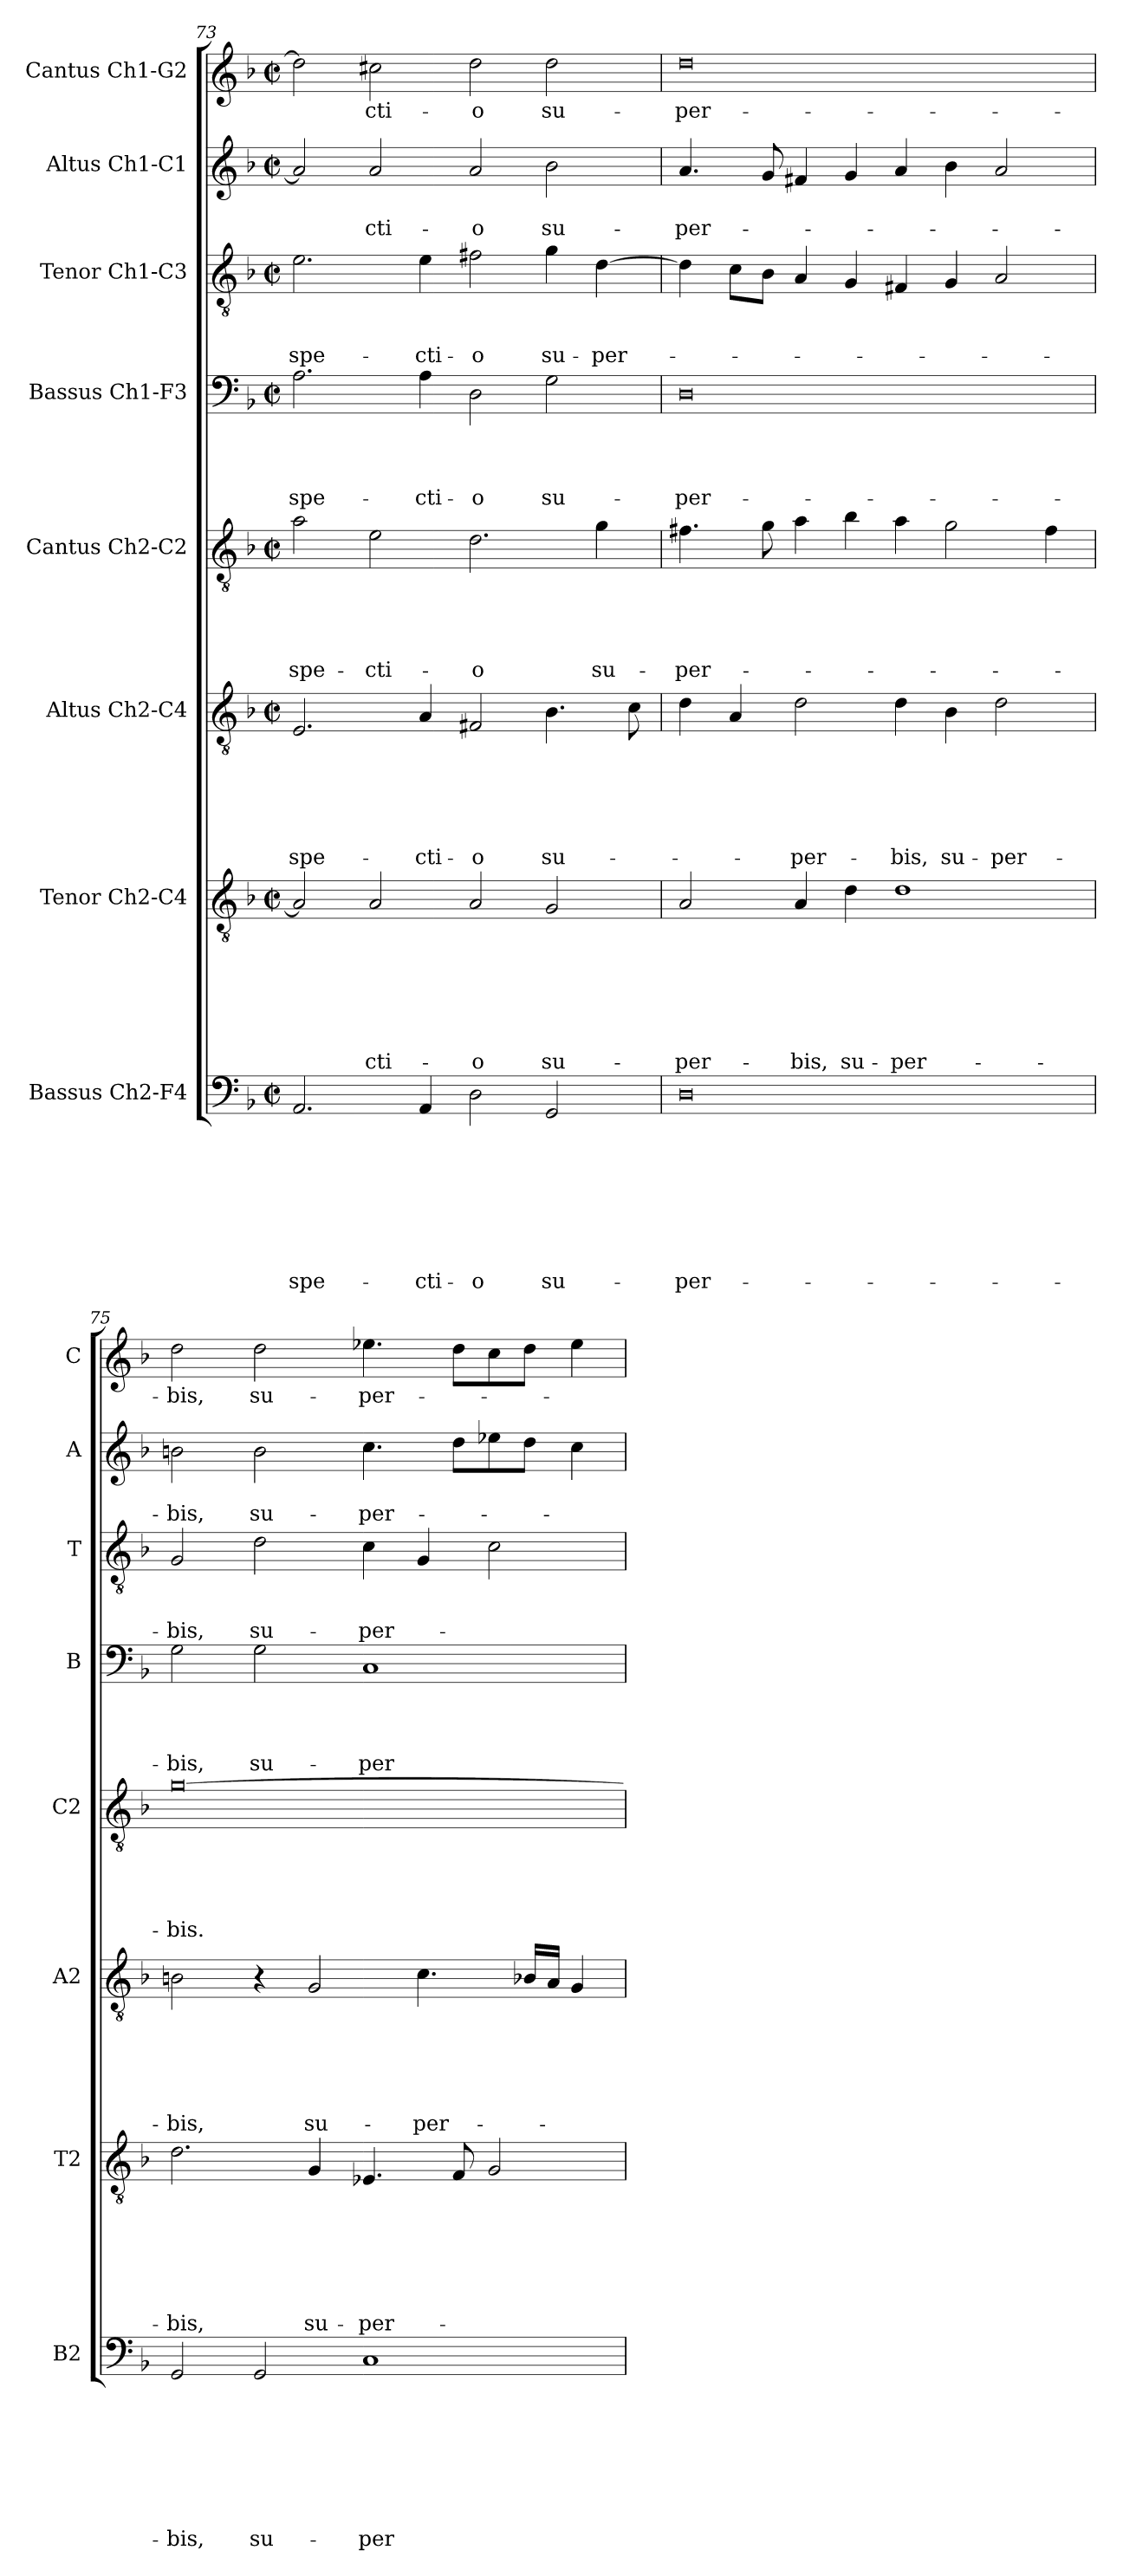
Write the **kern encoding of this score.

**kern	**text	**text	**text	**text	**text	**text	**text	**text	**kern	**text	**text	**text	**text	**text	**text	**text	**kern	**text	**text	**text	**text	**text	**text	**kern	**text	**text	**text	**text	**text	**kern	**text	**text	**text	**text	**kern	**text	**text	**text	**kern	**text	**text	**kern	**text
*part8	*part8	*part8	*part8	*part8	*part8	*part8	*part8	*part8	*part7	*part7	*part7	*part7	*part7	*part7	*part7	*part7	*part6	*part6	*part6	*part6	*part6	*part6	*part6	*part5	*part5	*part5	*part5	*part5	*part5	*part4	*part4	*part4	*part4	*part4	*part3	*part3	*part3	*part3	*part2	*part2	*part2	*part1	*part1
*staff8	*staff8	*staff8	*staff8	*staff8	*staff8	*staff8	*staff8	*staff8	*staff7	*staff7	*staff7	*staff7	*staff7	*staff7	*staff7	*staff7	*staff6	*staff6	*staff6	*staff6	*staff6	*staff6	*staff6	*staff5	*staff5	*staff5	*staff5	*staff5	*staff5	*staff4	*staff4	*staff4	*staff4	*staff4	*staff3	*staff3	*staff3	*staff3	*staff2	*staff2	*staff2	*staff1	*staff1
*I"Bassus Ch2-F4	*	*	*	*	*	*	*	*	*I"Tenor Ch2-C4	*	*	*	*	*	*	*	*I"Altus Ch2-C4	*	*	*	*	*	*	*I"Cantus Ch2-C2	*	*	*	*	*	*I"Bassus Ch1-F3	*	*	*	*	*I"Tenor Ch1-C3	*	*	*	*I"Altus Ch1-C1	*	*	*I"Cantus Ch1-G2	*
*I'B2	*	*	*	*	*	*	*	*	*I'T2	*	*	*	*	*	*	*	*I'A2	*	*	*	*	*	*	*I'C2	*	*	*	*	*	*I'B	*	*	*	*	*I'T	*	*	*	*I'A	*	*	*I'C	*
!!LO:PB:g=z
*clefF4	*	*	*	*	*	*	*	*	*clefGv2	*	*	*	*	*	*	*	*clefGv2	*	*	*	*	*	*	*clefGv2	*	*	*	*	*	*clefF4	*	*	*	*	*clefGv2	*	*	*	*clefG2	*	*	*clefG2	*
*k[b-]	*	*	*	*	*	*	*	*	*k[b-]	*	*	*	*	*	*	*	*k[b-]	*	*	*	*	*	*	*k[b-]	*	*	*	*	*	*k[b-]	*	*	*	*	*k[b-]	*	*	*	*k[b-]	*	*	*k[b-]	*
*F:	*	*	*	*	*	*	*	*	*F:	*	*	*	*	*	*	*	*F:	*	*	*	*	*	*	*F:	*	*	*	*	*	*F:	*	*	*	*	*F:	*	*	*	*F:	*	*	*F:	*
*M2/2	*	*	*	*	*	*	*	*	*M2/2	*	*	*	*	*	*	*	*M2/2	*	*	*	*	*	*	*M2/2	*	*	*	*	*	*M2/2	*	*	*	*	*M2/2	*	*	*	*M2/2	*	*	*M2/2	*
*met(c|)	*	*	*	*	*	*	*	*	*met(c|)	*	*	*	*	*	*	*	*met(c|)	*	*	*	*	*	*	*met(c|)	*	*	*	*	*	*met(c|)	*	*	*	*	*met(c|)	*	*	*	*met(c|)	*	*	*met(c|)	*
=73	=73	=73	=73	=73	=73	=73	=73	=73	=73	=73	=73	=73	=73	=73	=73	=73	=73	=73	=73	=73	=73	=73	=73	=73	=73	=73	=73	=73	=73	=73	=73	=73	=73	=73	=73	=73	=73	=73	=73	=73	=73	=73	=73
!	!	!	!	!	!	!	!	!LO:LY:b	!	!	!	!	!	!	!	!	!	!	!	!	!	!	!LO:LY:b	!	!	!	!	!	!LO:LY:b	!	!	!	!	!LO:LY:b	!	!	!	!LO:LY:b	!	!	!	!	!
2.AA/	.	.	.	.	.	.	.	-spe-	2A/]	.	.	.	.	.	.	.	2.E/	.	.	.	.	.	-spe-	2a\	.	.	.	.	-spe-	2.A\	.	.	.	-spe-	2.e\	.	.	-spe-	2a/]	.	.	2dd\]	.
!	!	!	!	!	!	!	!	!	!	!	!	!	!	!	!	!LO:LY:b	!	!	!	!	!	!	!	!	!	!	!	!	!LO:LY:b	!	!	!	!	!	!	!	!	!	!	!	!LO:LY:b	!	!LO:LY:b
.	.	.	.	.	.	.	.	.	2A/	.	.	.	.	.	.	-cti-	.	.	.	.	.	.	.	2e\	.	.	.	.	-cti-	.	.	.	.	.	.	.	.	.	2a/	.	-cti-	2cc#X\	-cti-
!	!	!	!	!	!	!	!	!LO:LY:b	!	!	!	!	!	!	!	!	!	!	!	!	!	!	!LO:LY:b	!	!	!	!	!	!	!	!	!	!	!LO:LY:b	!	!	!	!LO:LY:b	!	!	!	!	!
4AA/	.	.	.	.	.	.	.	-cti-	.	.	.	.	.	.	.	.	4A/	.	.	.	.	.	-cti-	.	.	.	.	.	.	4A\	.	.	.	-cti-	4e\	.	.	-cti-	.	.	.	.	.
!	!	!	!	!	!	!	!	!LO:LY:b	!	!	!	!	!	!	!	!LO:LY:b	!	!	!	!	!	!	!LO:LY:b	!	!	!	!	!	!LO:LY:b	!	!	!	!	!LO:LY:b	!	!	!	!LO:LY:b	!	!	!LO:LY:b	!	!LO:LY:b
2D\	.	.	.	.	.	.	.	-o	2A/	.	.	.	.	.	.	-o	2F#X/	.	.	.	.	.	-o	2.d\	.	.	.	.	-o	2D\	.	.	.	-o	2f#X\	.	.	-o	2a/	.	-o	2dd\	-o
!	!	!	!	!	!	!	!	!LO:LY:b	!	!	!	!	!	!	!	!LO:LY:b	!	!	!	!	!	!	!LO:LY:b	!	!	!	!	!	!	!	!	!	!	!LO:LY:b	!	!	!	!LO:LY:b	!	!	!LO:LY:b	!	!LO:LY:b
2GG/	.	.	.	.	.	.	.	su-	2G/	.	.	.	.	.	.	su-	4.B-\	.	.	.	.	.	su-	.	.	.	.	.	.	2G\	.	.	.	su-	4g\	.	.	su-	2b-\	.	su-	2dd\	su-
!	!	!	!	!	!	!	!	!	!	!	!	!	!	!	!	!	!	!	!	!	!	!	!	!	!	!	!	!	!LO:LY:b	!	!	!	!	!	!	!	!	!LO:LY:b	!	!	!	!	!
.	.	.	.	.	.	.	.	.	.	.	.	.	.	.	.	.	.	.	.	.	.	.	.	4g\	.	.	.	.	su-	.	.	.	.	.	[4d\	.	.	-per-	.	.	.	.	.
.	.	.	.	.	.	.	.	.	.	.	.	.	.	.	.	.	8c\	.	.	.	.	.	.	.	.	.	.	.	.	.	.	.	.	.	.	.	.	.	.	.	.	.	.
=74	=74	=74	=74	=74	=74	=74	=74	=74	=74	=74	=74	=74	=74	=74	=74	=74	=74	=74	=74	=74	=74	=74	=74	=74	=74	=74	=74	=74	=74	=74	=74	=74	=74	=74	=74	=74	=74	=74	=74	=74	=74	=74	=74
!	!	!	!	!	!	!	!	!LO:LY:b	!	!	!	!	!	!	!	!LO:LY:b	!	!	!	!	!	!	!	!	!	!	!	!	!LO:LY:b	!	!	!	!	!LO:LY:b	!	!	!	!	!	!	!LO:LY:b	!	!LO:LY:b
0D	.	.	.	.	.	.	.	-per-	2A/	.	.	.	.	.	.	-per-	4d\	.	.	.	.	.	.	4.f#X\	.	.	.	.	-per-	0D	.	.	.	-per-	4d\]	.	.	.	4.a/	.	-per-	0dd	-per-
.	.	.	.	.	.	.	.	.	.	.	.	.	.	.	.	.	4A/	.	.	.	.	.	.	.	.	.	.	.	.	.	.	.	.	.	8c\L	.	.	.	.	.	.	.	.
.	.	.	.	.	.	.	.	.	.	.	.	.	.	.	.	.	.	.	.	.	.	.	.	8g\	.	.	.	.	.	.	.	.	.	.	8B-\J	.	.	.	8g/	.	.	.	.
!	!	!	!	!	!	!	!	!	!	!	!	!	!	!	!	!LO:LY:b	!	!	!	!	!	!	!LO:LY:b	!	!	!	!	!	!	!	!	!	!	!	!	!	!	!	!	!	!	!	!
.	.	.	.	.	.	.	.	.	4A/	.	.	.	.	.	.	-bis,	2d\	.	.	.	.	.	-per-	4a\	.	.	.	.	.	.	.	.	.	.	4A/	.	.	.	4f#X/	.	.	.	.
!	!	!	!	!	!	!	!	!	!	!	!	!	!	!	!	!LO:LY:b	!	!	!	!	!	!	!	!	!	!	!	!	!	!	!	!	!	!	!	!	!	!	!	!	!	!	!
.	.	.	.	.	.	.	.	.	4d\	.	.	.	.	.	.	su-	.	.	.	.	.	.	.	4b-\	.	.	.	.	.	.	.	.	.	.	4G/	.	.	.	4g/	.	.	.	.
!	!	!	!	!	!	!	!	!	!	!	!	!	!	!	!	!LO:LY:b	!	!	!	!	!	!	!LO:LY:b	!	!	!	!	!	!	!	!	!	!	!	!	!	!	!	!	!	!	!	!
.	.	.	.	.	.	.	.	.	1d	.	.	.	.	.	.	-per-	4d\	.	.	.	.	.	-bis,	4a\	.	.	.	.	.	.	.	.	.	.	4F#X/	.	.	.	4a/	.	.	.	.
!	!	!	!	!	!	!	!	!	!	!	!	!	!	!	!	!	!	!	!	!	!	!	!LO:LY:b	!	!	!	!	!	!	!	!	!	!	!	!	!	!	!	!	!	!	!	!
.	.	.	.	.	.	.	.	.	.	.	.	.	.	.	.	.	4B-\	.	.	.	.	.	su-	2g\	.	.	.	.	.	.	.	.	.	.	4G/	.	.	.	4b-\	.	.	.	.
!	!	!	!	!	!	!	!	!	!	!	!	!	!	!	!	!	!	!	!	!	!	!	!LO:LY:b	!	!	!	!	!	!	!	!	!	!	!	!	!	!	!	!	!	!	!	!
.	.	.	.	.	.	.	.	.	.	.	.	.	.	.	.	.	2d\	.	.	.	.	.	-per-	.	.	.	.	.	.	.	.	.	.	.	2A/	.	.	.	2a/	.	.	.	.
.	.	.	.	.	.	.	.	.	.	.	.	.	.	.	.	.	.	.	.	.	.	.	.	4f#\	.	.	.	.	.	.	.	.	.	.	.	.	.	.	.	.	.	.	.
=75	=75	=75	=75	=75	=75	=75	=75	=75	=75	=75	=75	=75	=75	=75	=75	=75	=75	=75	=75	=75	=75	=75	=75	=75	=75	=75	=75	=75	=75	=75	=75	=75	=75	=75	=75	=75	=75	=75	=75	=75	=75	=75	=75
!	!	!	!	!	!	!	!	!LO:LY:b	!	!	!	!	!	!	!	!LO:LY:b	!	!	!	!	!	!	!LO:LY:b	!	!	!	!	!	!LO:LY:b	!	!	!	!	!LO:LY:b	!	!	!	!LO:LY:b	!	!	!LO:LY:b	!	!LO:LY:b
2GG/	.	.	.	.	.	.	.	-bis,	2.d\	.	.	.	.	.	.	-bis,	2Bn\	.	.	.	.	.	-bis,	[0g	.	.	.	.	-bis.	2G\	.	.	.	-bis,	2G/	.	.	-bis,	2bn\	.	-bis,	2dd\	-bis,
!	!	!	!	!	!	!	!	!LO:LY:b	!	!	!	!	!	!	!	!	!	!	!	!	!	!	!	!	!	!	!	!	!	!	!	!	!	!LO:LY:b	!	!	!	!LO:LY:b	!	!	!LO:LY:b	!	!LO:LY:b
2GG/	.	.	.	.	.	.	.	su-	.	.	.	.	.	.	.	.	4r	.	.	.	.	.	.	.	.	.	.	.	.	2G\	.	.	.	su-	2d\	.	.	su-	2b\	.	su-	2dd\	su-
!	!	!	!	!	!	!	!	!	!	!	!	!	!	!	!	!LO:LY:b	!	!	!	!	!	!	!LO:LY:b	!	!	!	!	!	!	!	!	!	!	!	!	!	!	!	!	!	!	!	!
.	.	.	.	.	.	.	.	.	4G/	.	.	.	.	.	.	su-	2G/	.	.	.	.	.	su-	.	.	.	.	.	.	.	.	.	.	.	.	.	.	.	.	.	.	.	.
!	!	!	!	!	!	!	!	!LO:LY:b	!	!	!	!	!	!	!	!LO:LY:b	!	!	!	!	!	!	!	!	!	!	!	!	!	!	!	!	!	!LO:LY:b	!	!	!	!LO:LY:b	!	!	!LO:LY:b	!	!LO:LY:b
1C	.	.	.	.	.	.	.	-per-	4.E-X/	.	.	.	.	.	.	-per-	.	.	.	.	.	.	.	.	.	.	.	.	.	1C	.	.	.	-per-	4c\	.	.	-per-	4.cc\	.	-per-	4.ee-X\	-per-
!	!	!	!	!	!	!	!	!	!	!	!	!	!	!	!	!	!	!	!	!	!	!	!LO:LY:b	!	!	!	!	!	!	!	!	!	!	!	!	!	!	!	!	!	!	!	!
.	.	.	.	.	.	.	.	.	.	.	.	.	.	.	.	.	4.c\	.	.	.	.	.	-per-	.	.	.	.	.	.	.	.	.	.	.	4G/	.	.	.	.	.	.	.	.
.	.	.	.	.	.	.	.	.	8F/	.	.	.	.	.	.	.	.	.	.	.	.	.	.	.	.	.	.	.	.	.	.	.	.	.	.	.	.	.	8dd\L	.	.	8dd\L	.
.	.	.	.	.	.	.	.	.	2G/	.	.	.	.	.	.	.	.	.	.	.	.	.	.	.	.	.	.	.	.	.	.	.	.	.	2c\	.	.	.	8ee-X\	.	.	8cc\	.
.	.	.	.	.	.	.	.	.	.	.	.	.	.	.	.	.	16B-X/LL	.	.	.	.	.	.	.	.	.	.	.	.	.	.	.	.	.	.	.	.	.	8dd\J	.	.	8dd\J	.
.	.	.	.	.	.	.	.	.	.	.	.	.	.	.	.	.	16A/JJ	.	.	.	.	.	.	.	.	.	.	.	.	.	.	.	.	.	.	.	.	.	.	.	.	.	.
.	.	.	.	.	.	.	.	.	.	.	.	.	.	.	.	.	4G/	.	.	.	.	.	.	.	.	.	.	.	.	.	.	.	.	.	.	.	.	.	4cc\	.	.	4ee-\	.
=	=	=	=	=	=	=	=	=	=	=	=	=	=	=	=	=	=	=	=	=	=	=	=	=	=	=	=	=	=	=	=	=	=	=	=	=	=	=	=	=	=	=	=
*-	*-	*-	*-	*-	*-	*-	*-	*-	*-	*-	*-	*-	*-	*-	*-	*-	*-	*-	*-	*-	*-	*-	*-	*-	*-	*-	*-	*-	*-	*-	*-	*-	*-	*-	*-	*-	*-	*-	*-	*-	*-	*-	*-
